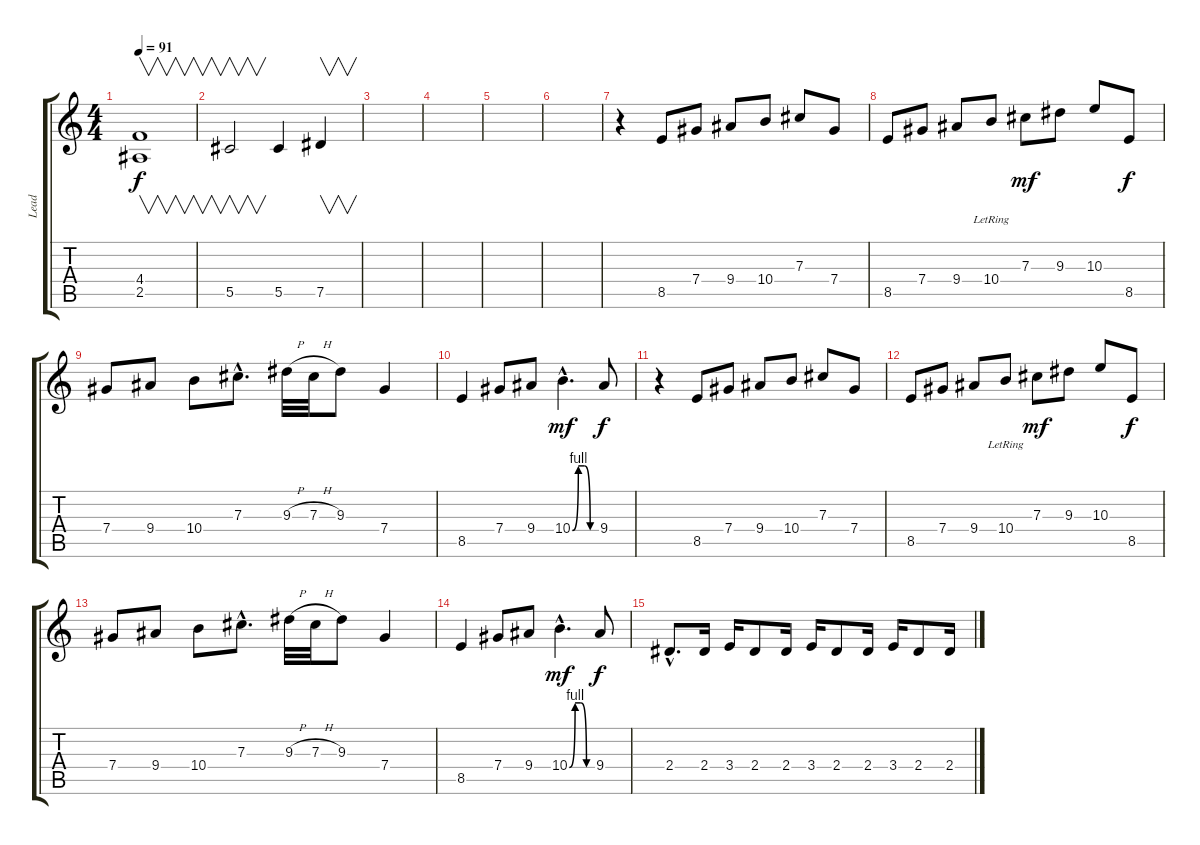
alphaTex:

\track ("Lead" "Lead") {instrument distortionguitar}
\staff {score tabs}
\tuning (Eb4 Bb3 Gb3 Db3 Ab2 Eb2) {hide}
\ts (4 4)
\tempo 91
\clef g2
\ks c
(4.4 2.5).1{v dy f volume 13} |
5.5.2{v} 5.5.4 7.5.4{v} |
|
|
|
|
r.4 8.5.8 7.4.8 9.4.8 10.4.8 7.3.8 7.4.8 |
8.5.8 7.4.8 9.4.8 10.4{lr}.8 7.3.8{dy mf} 9.3.8 10.3.8 8.5.8{dy f} |
7.4.8 9.4.8 10.4.8 7.3{hac}.8{d} 9.3{h}.32 7.3{h}.32 9.3.8 7.4.4 |
8.5.4 7.4.8 9.4.8 10.4{be (custom 0 0 15 4 30 4 45 0 60 0) hac}.4{d dy mf} 9.4.8{dy f} |
r.4 8.5.8 7.4.8 9.4.8 10.4.8 7.3.8 7.4.8 |
8.5.8 7.4.8 9.4.8 10.4{lr}.8 7.3.8{dy mf} 9.3.8 10.3.8 8.5.8{dy f} |
7.4.8 9.4.8 10.4.8 7.3{hac}.8{d} 9.3{h}.32 7.3{h}.32 9.3.8 7.4.4 |
8.5.4 7.4.8 9.4.8 10.4{be (custom 0 0 15 4 30 4 45 0 60 0) hac}.4{d dy mf} 9.4.8{dy f} |
2.4{hac}.8{d} 2.4.16 3.4.16 2.4.8 2.4.16 3.4.16 2.4.8 2.4.16 3.4.16 2.4.8 2.4.16
